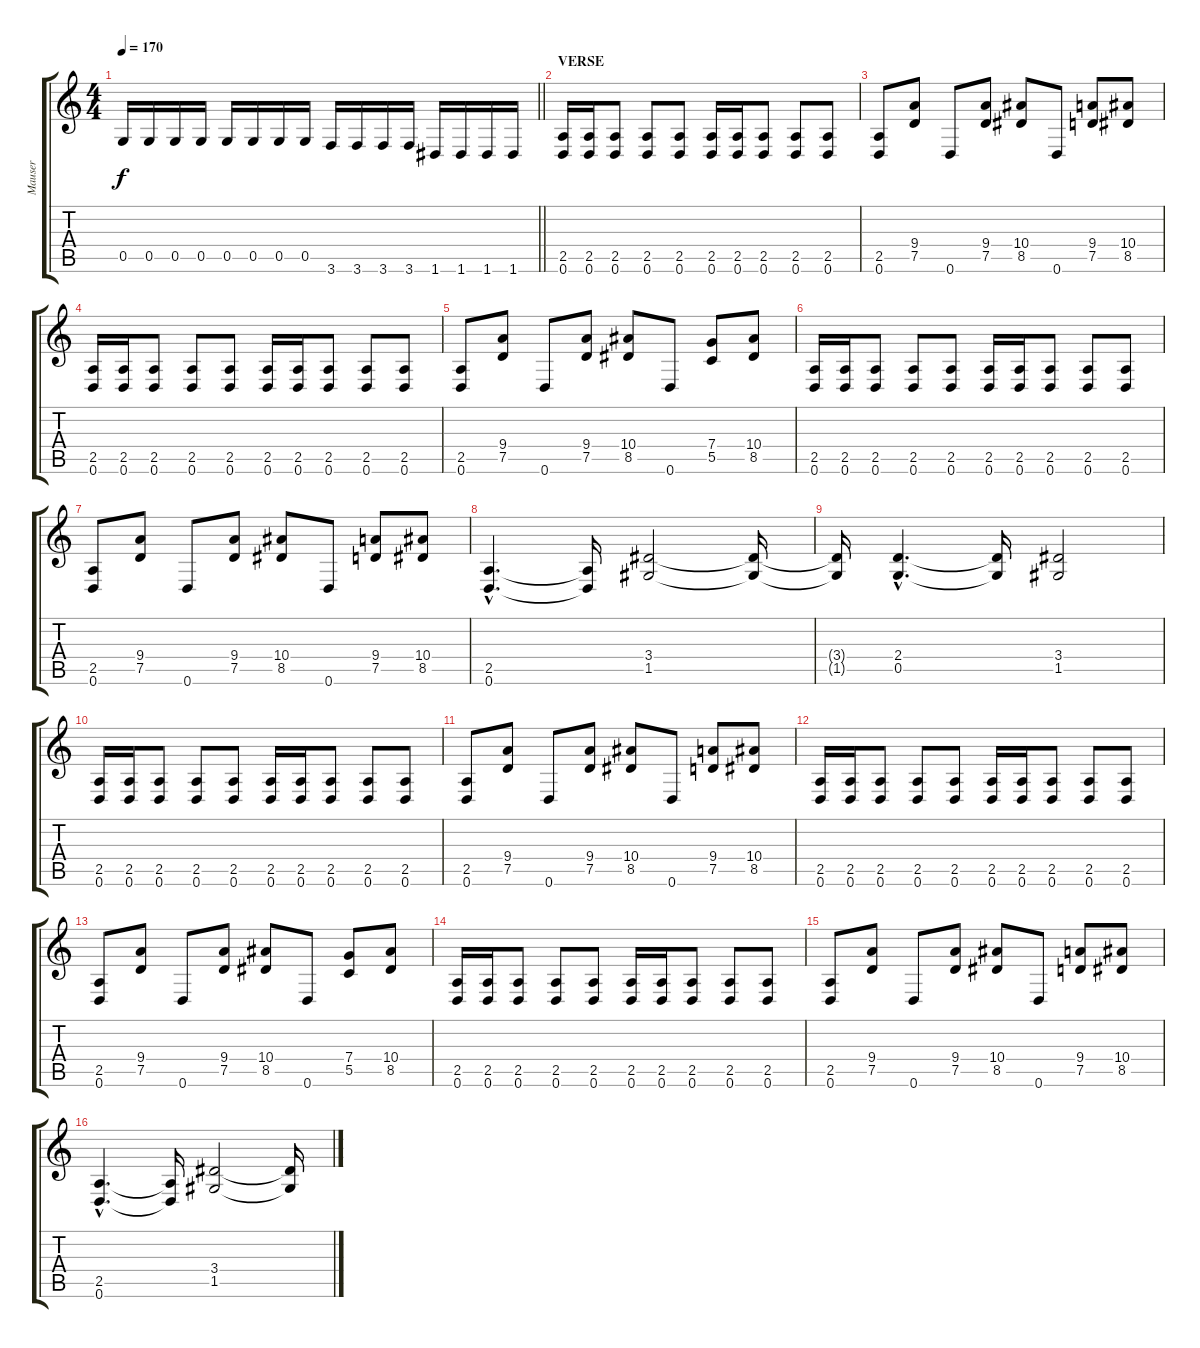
\track ("Mauser" "Mauser") {instrument electricguitarjazz}
\staff {score tabs}
\tuning (D4 A3 F3 C3 G2 D2) {hide}
\ts (4 4)
\tempo 170
\clef g2
\barLineRight lightlight
\ks c
0.5.16{dy f} 0.5.16 0.5.16 0.5.16 0.5.16 0.5.16 0.5.16 0.5.16 3.6.16 3.6.16 3.6.16 3.6.16 1.6.16 1.6.16 1.6.16 1.6.16 |
\section ("" "VERSE")
(2.5 0.6).16 (2.5 0.6).16 (2.5 0.6).8 (2.5 0.6).8 (2.5 0.6).8 (2.5 0.6).16 (2.5 0.6).16 (2.5 0.6).8 (2.5 0.6).8 (2.5 0.6).8 |
(2.5 0.6).8 (9.4 7.5).8 0.6.8 (9.4 7.5).8 (10.4 8.5).8 0.6.8 (9.4 7.5).8 (10.4 8.5).8 |
(2.5 0.6).16 (2.5 0.6).16 (2.5 0.6).8 (2.5 0.6).8 (2.5 0.6).8 (2.5 0.6).16 (2.5 0.6).16 (2.5 0.6).8 (2.5 0.6).8 (2.5 0.6).8 |
(2.5 0.6).8 (9.4 7.5).8 0.6.8 (9.4 7.5).8 (10.4 8.5).8 0.6.8 (7.4 5.5).8 (10.4 8.5).8 |
(2.5 0.6).16 (2.5 0.6).16 (2.5 0.6).8 (2.5 0.6).8 (2.5 0.6).8 (2.5 0.6).16 (2.5 0.6).16 (2.5 0.6).8 (2.5 0.6).8 (2.5 0.6).8 |
(2.5 0.6).8 (9.4 7.5).8 0.6.8 (9.4 7.5).8 (10.4 8.5).8 0.6.8 (9.4 7.5).8 (10.4 8.5).8 |
(2.5{hac} 0.6{hac}).4{d} (2.5{t} 0.6{t}).16 (3.4 1.5).2 (3.4{t} 1.5{t}).16 |
(3.4{t} 1.5{t}).16 (2.4{hac} 0.5{hac}).4{d} (2.4{t} 0.5{t}).16 (3.4 1.5).2 |
(2.5 0.6).16 (2.5 0.6).16 (2.5 0.6).8 (2.5 0.6).8 (2.5 0.6).8 (2.5 0.6).16 (2.5 0.6).16 (2.5 0.6).8 (2.5 0.6).8 (2.5 0.6).8 |
(2.5 0.6).8 (9.4 7.5).8 0.6.8 (9.4 7.5).8 (10.4 8.5).8 0.6.8 (9.4 7.5).8 (10.4 8.5).8 |
(2.5 0.6).16 (2.5 0.6).16 (2.5 0.6).8 (2.5 0.6).8 (2.5 0.6).8 (2.5 0.6).16 (2.5 0.6).16 (2.5 0.6).8 (2.5 0.6).8 (2.5 0.6).8 |
(2.5 0.6).8 (9.4 7.5).8 0.6.8 (9.4 7.5).8 (10.4 8.5).8 0.6.8 (7.4 5.5).8 (10.4 8.5).8 |
(2.5 0.6).16 (2.5 0.6).16 (2.5 0.6).8 (2.5 0.6).8 (2.5 0.6).8 (2.5 0.6).16 (2.5 0.6).16 (2.5 0.6).8 (2.5 0.6).8 (2.5 0.6).8 |
(2.5 0.6).8 (9.4 7.5).8 0.6.8 (9.4 7.5).8 (10.4 8.5).8 0.6.8 (9.4 7.5).8 (10.4 8.5).8 |
(2.5{hac} 0.6{hac}).4{d} (2.5{t} 0.6{t}).16 (3.4 1.5).2 (3.4{t} 1.5{t}).16
